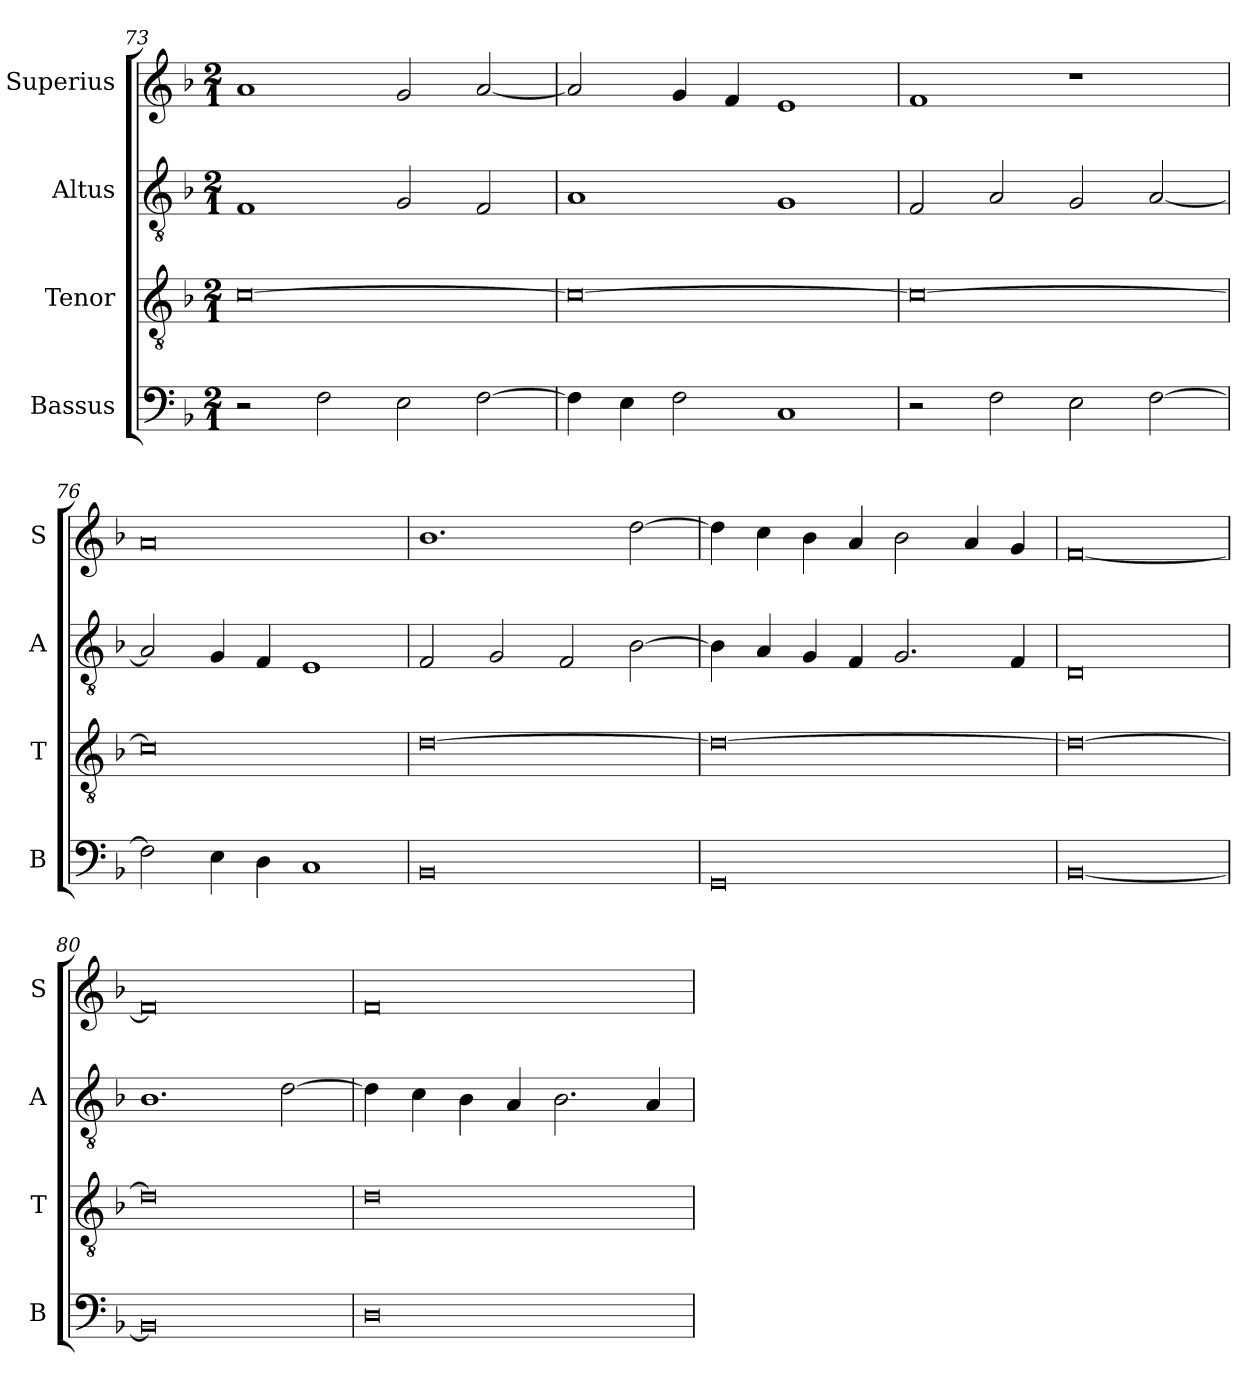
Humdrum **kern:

**kern	**kern	**kern	**kern
*part4	*part3	*part2	*part1
*staff4	*staff3	*staff2	*staff1
*I"Bassus	*I"Tenor	*I"Altus	*I"Superius
*I'B	*I'T	*I'A	*I'S
*clefF4	*clefGv2	*clefGv2	*clefG2
*k[b-]	*k[b-]	*k[b-]	*k[b-]
*M2/1	*M2/1	*M2/1	*M2/1
=73	=73	=73	=73
2r	[0c	1F	1a
2F\	.	.	.
2E\	.	2G/	2g/
[2F\	.	2F/	[2a/
=74	=74	=74	=74
4F\]	0c_	1A	2a/]
4E\	.	.	.
2F\	.	.	4g/
.	.	.	4f/
1C	.	1G	1e
=75	=75	=75	=75
2r	0c_	2F/	1f
2F\	.	2A/	.
2E\	.	2G/	1r
[2F\	.	[2A/	.
=76	=76	=76	=76
2F\]	0c]	2A/]	0a
4E\	.	4G/	.
4D\	.	4F/	.
1C	.	1E	.
=77	=77	=77	=77
0BB-	[0d	2F/	1.b-
.	.	2G/	.
.	.	2F/	.
.	.	[2B-\	[2dd\
=78	=78	=78	=78
0GG	0d_	4B-\]	4dd\]
.	.	4A/	4cc\
.	.	4G/	4b-\
.	.	4F/	4a/
.	.	2.G/	2b-\
.	.	.	4a/
.	.	4F/	4g/
=79	=79	=79	=79
[0BB-	0d_	0D	[0f
=80	=80	=80	=80
0BB-]	0d]	1.B-	0f]
.	.	[2d\	.
=81	=81	=81	=81
0D	0d	4d\]	0f
.	.	4c\	.
.	.	4B-\	.
.	.	4A/	.
.	.	2.B-\	.
.	.	4A/	.
=	=	=	=
*-	*-	*-	*-
